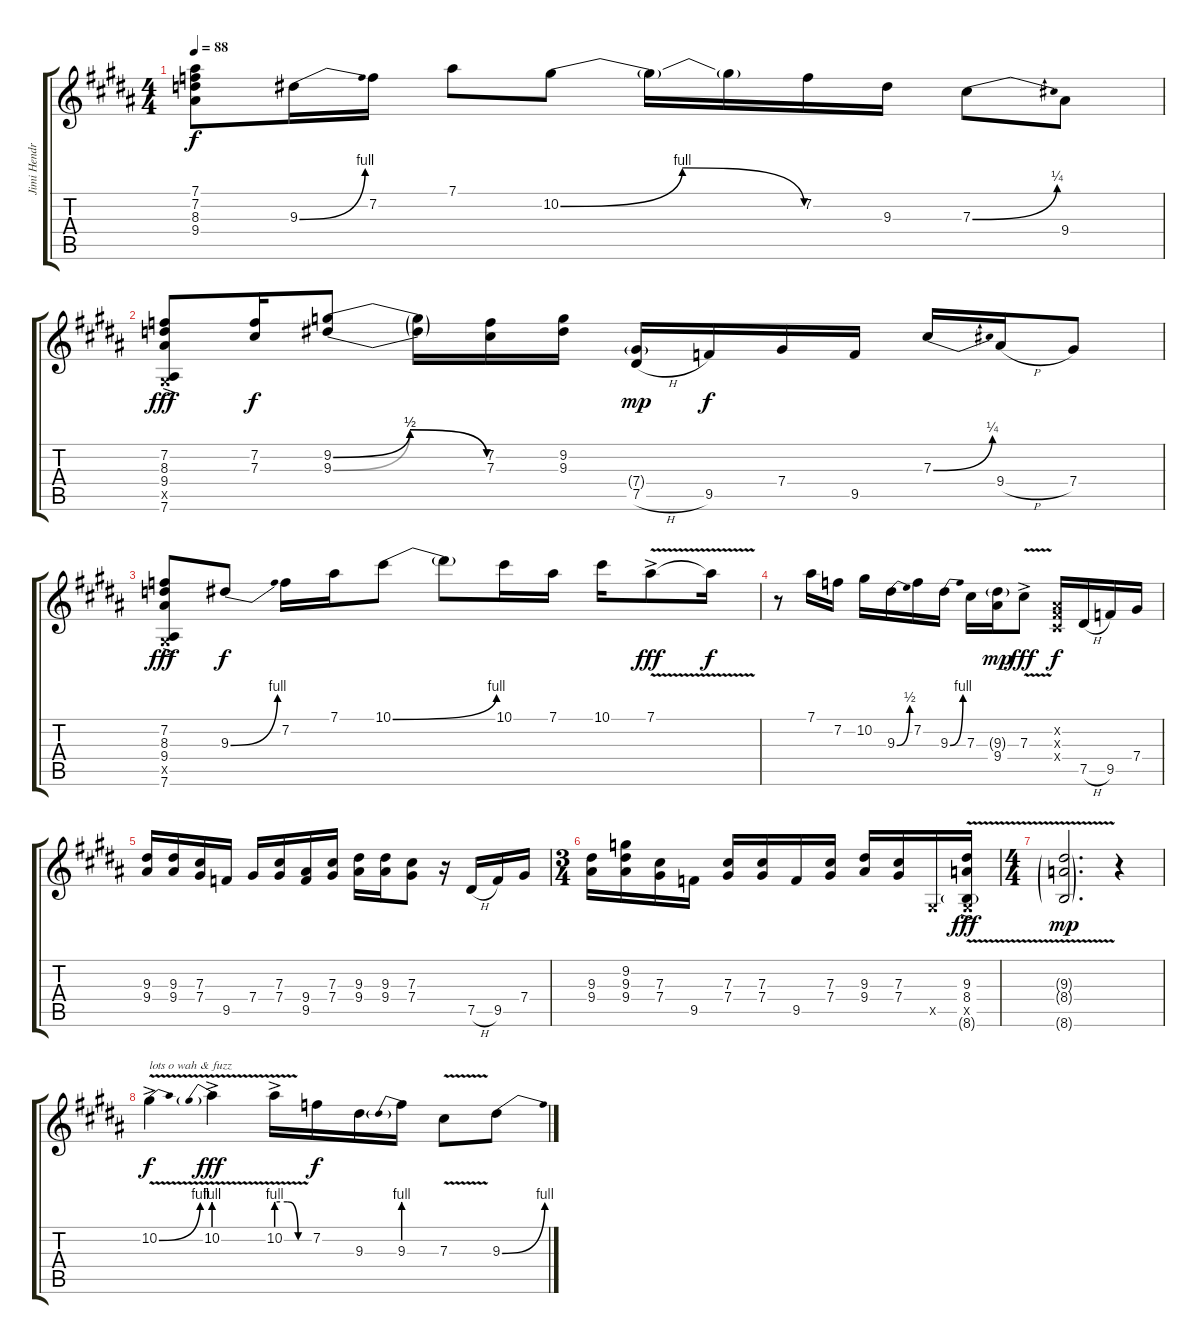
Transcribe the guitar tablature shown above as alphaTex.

\track ("Jimi Hendrix" "Jimi Hendr") {instrument overdrivenguitar}
\staff {score tabs}
\tuning (Eb4 Bb3 Gb3 Db3 Ab2 Eb2) {hide}
\ts (4 4)
\tempo 88
\clef g2
\ks b
(7.1 7.2 8.3 9.4).8{dy f instrument overdrivenguitar} 9.3{be (bend 0 0 60 4)}.16 7.2.16 7.1.8 10.2{be (bendrelease 0 0 15 4 30 4 60 0)}.8 10.2{t}.16 10.2{t}.16 7.2.16 9.3.16 7.3{be (bend 0 0 60 1)}.8 9.4.8 |
(7.2 8.3 9.4 0.5{ac x} 7.6).8{dy fff} (7.2 7.3).16{dy f} (9.2{be (bendrelease 0 0 15 2 30 2 60 0)} 9.3{be (bendrelease 0 0 15 2 30 2 60 0)}).8 (9.2{t} 9.3{t}).16 (7.2 7.3).16 (9.2 9.3).16 (7.4{g} 7.5{h}).16{dy mp} 9.5.16{dy f} 7.4.16 9.5.16 7.3{be (bend 0 0 60 1)}.16 9.4{h}.16 7.4.8 |
(7.2 8.3 9.4 0.5{ac x} 7.6).8{dy fff} 9.3{be (bend 0 0 60 4)}.8{dy f} 7.2.16 7.1.16 10.1{be (bend 0 0 60 4)}.8 10.1{t}.8 10.1.16 7.1.16 10.1.16 7.1{v ac}.8{dy fff} 7.1{t}.16{dy f} |
r.8 7.1.16 7.2.16 10.2.16 9.3{be (bend 0 0 60 2)}.16 7.2.16 9.3{be (bend 0 0 60 4)}.16 7.3.16 (9.3{g} 9.4).16{dy mp} 7.3{v ac}.8{dy fff} (0.2{x} 0.3{x} 0.4{x}).16{dy f} 7.5{h}.16 9.5.16 7.4.16 |
(9.3 9.4).16 (9.3 9.4).16 (7.3 7.4).16 9.5.16 7.4.16 (7.3 7.4).16 (9.4 9.5).16 (7.3 7.4).16 (9.3 9.4).16 (9.3 9.4).16 (7.3 7.4).8 r.16 7.5{h}.16 9.5.16 7.4.16 |
\ts (3 4)
(9.3 9.4).16 (9.2 9.3 9.4).16 (7.3 7.4).16 9.5.16 (7.3 7.4).16 (7.3 7.4).16 9.5.16 (7.3 7.4).16 (9.3 9.4).16 (7.3 7.4).16 0.5{x}.16 (9.3{v} 8.4{v} 0.5{ac x} 8.6{v g}).16{dy fff} |
\ts (4 4)
(9.3{v g} 8.4{v g} 8.6{v g}).2{d dy mp} r.4 |
10.2{be (bend 0 0 60 4) v ac}.4{txt "lots o wah & fuzz" dy f} 10.2{be (prebend 0 4 60 4) v ac}.4{dy fff} 10.2{be (custom 0 4 20 4 40 0 60 0) v ac}.16 7.2.16{dy f} 9.3.16 9.3{be (prebend 0 4 60 4)}.16 7.3{v}.8 9.3{be (bend 0 0 60 4)}.8
